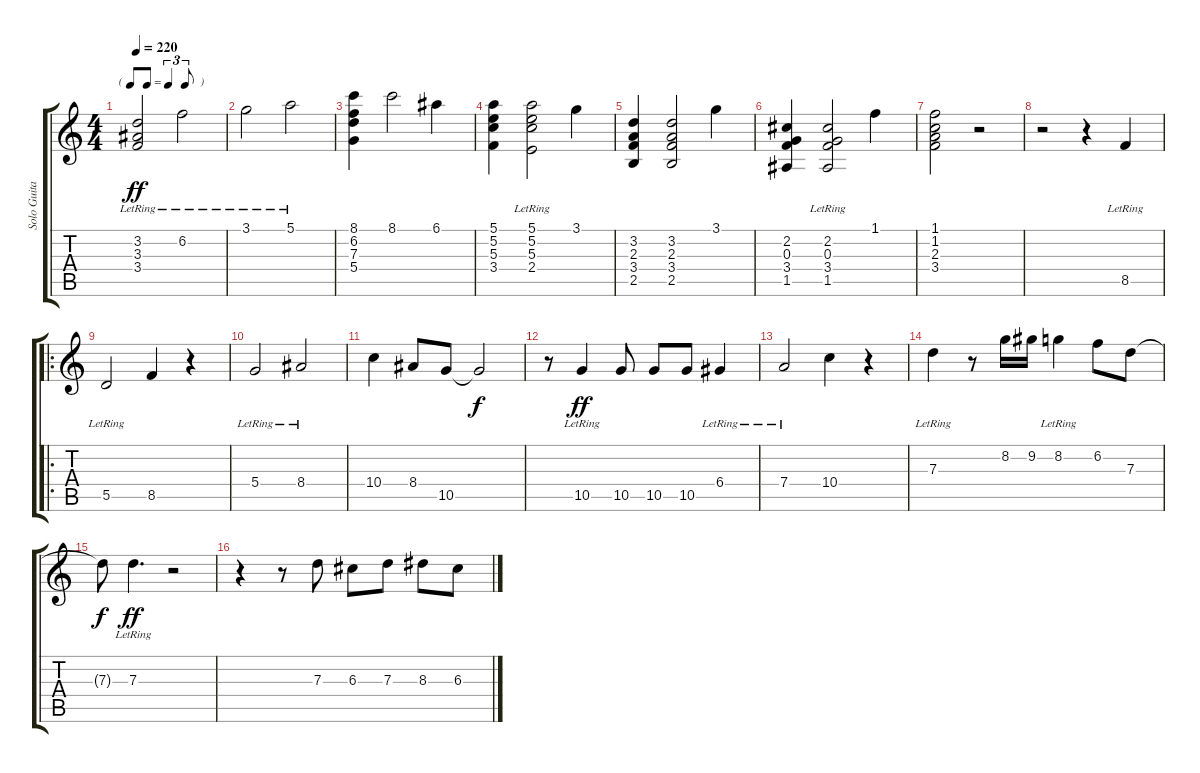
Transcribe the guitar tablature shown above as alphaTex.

\track ("Solo Guitar" "Solo Guita") {instrument acousticguitarsteel}
\staff {score tabs}
\tuning (E4 B3 G3 D3 A2 E2) {hide}
\ts (4 4)
\tf triplet8th
\tempo 220
\clef g2
\ks c
(3.2 3.3 3.4{lr}).2{dy ff instrument acousticguitarsteel} 6.2{lr}.2 |
3.1{lr}.2 5.1{lr}.2 |
(8.1 6.2 7.3 5.4).4 8.1.2 6.1.4 |
(5.1 5.2 5.3 3.4).4 (5.1 5.2 5.3 2.4{lr}).2 3.1.4 |
(3.2 2.3 3.4 2.5).4 (3.2 2.3 3.4 2.5).2 3.1.4 |
(2.2 0.3 3.4 1.5).4 (2.2 0.3 3.4 1.5{lr}).2 1.1.4 |
(1.1 1.2 2.3 3.4).2 r.2 |
r.2 r.4 8.5{lr}.4 |
\ro
5.5{lr}.2 8.5.4 r.4 |
5.4{lr}.2 8.4{lr}.2 |
10.4.4 8.4.8 10.5.8 10.5{t}.2{dy f} |
r.8 10.5{lr}.4{dy ff} 10.5.8 10.5.8 10.5.8 6.4{lr}.4 |
7.4{lr}.2 10.4.4 r.4 |
7.3{lr}.4 r.8 8.2.16 9.2.16 8.2{lr}.4 6.2.8 7.3.8 |
7.3{t}.8{dy f} 7.3{lr}.4{d dy ff} r.2 |
r.4 r.8 7.3.8 6.3.8 7.3.8 8.3.8 6.3.8
